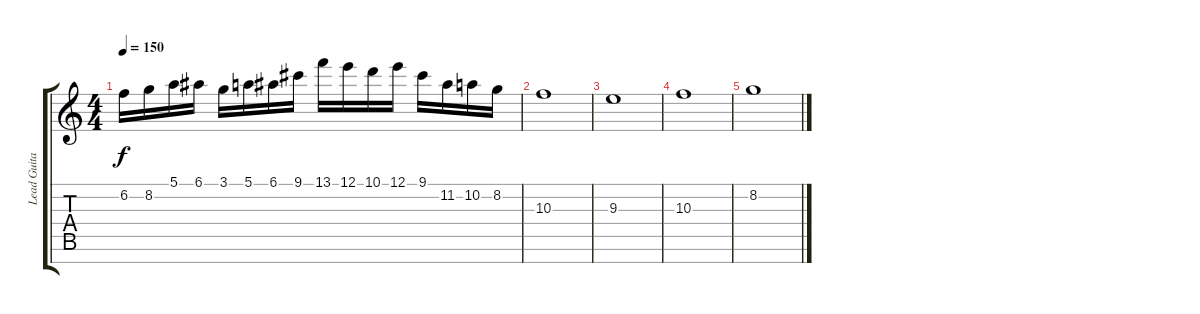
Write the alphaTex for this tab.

\track ("Lead Guitar" "Lead Guita") {instrument overdrivenguitar}
\staff {score tabs}
\tuning (E4 B3 G3 D3 A2 E2 B1) {hide}
\ts (4 4)
\tempo 150
\clef g2
\ks c
6.2.16{dy f} 8.2.16 5.1.16 6.1.16 3.1.16 5.1.16 6.1.16 9.1.16 13.1.16 12.1.16 10.1.16 12.1.16 9.1.16 11.2.16 10.2.16 8.2.16 |
10.3.1 |
9.3.1 |
10.3.1 |
8.2.1
